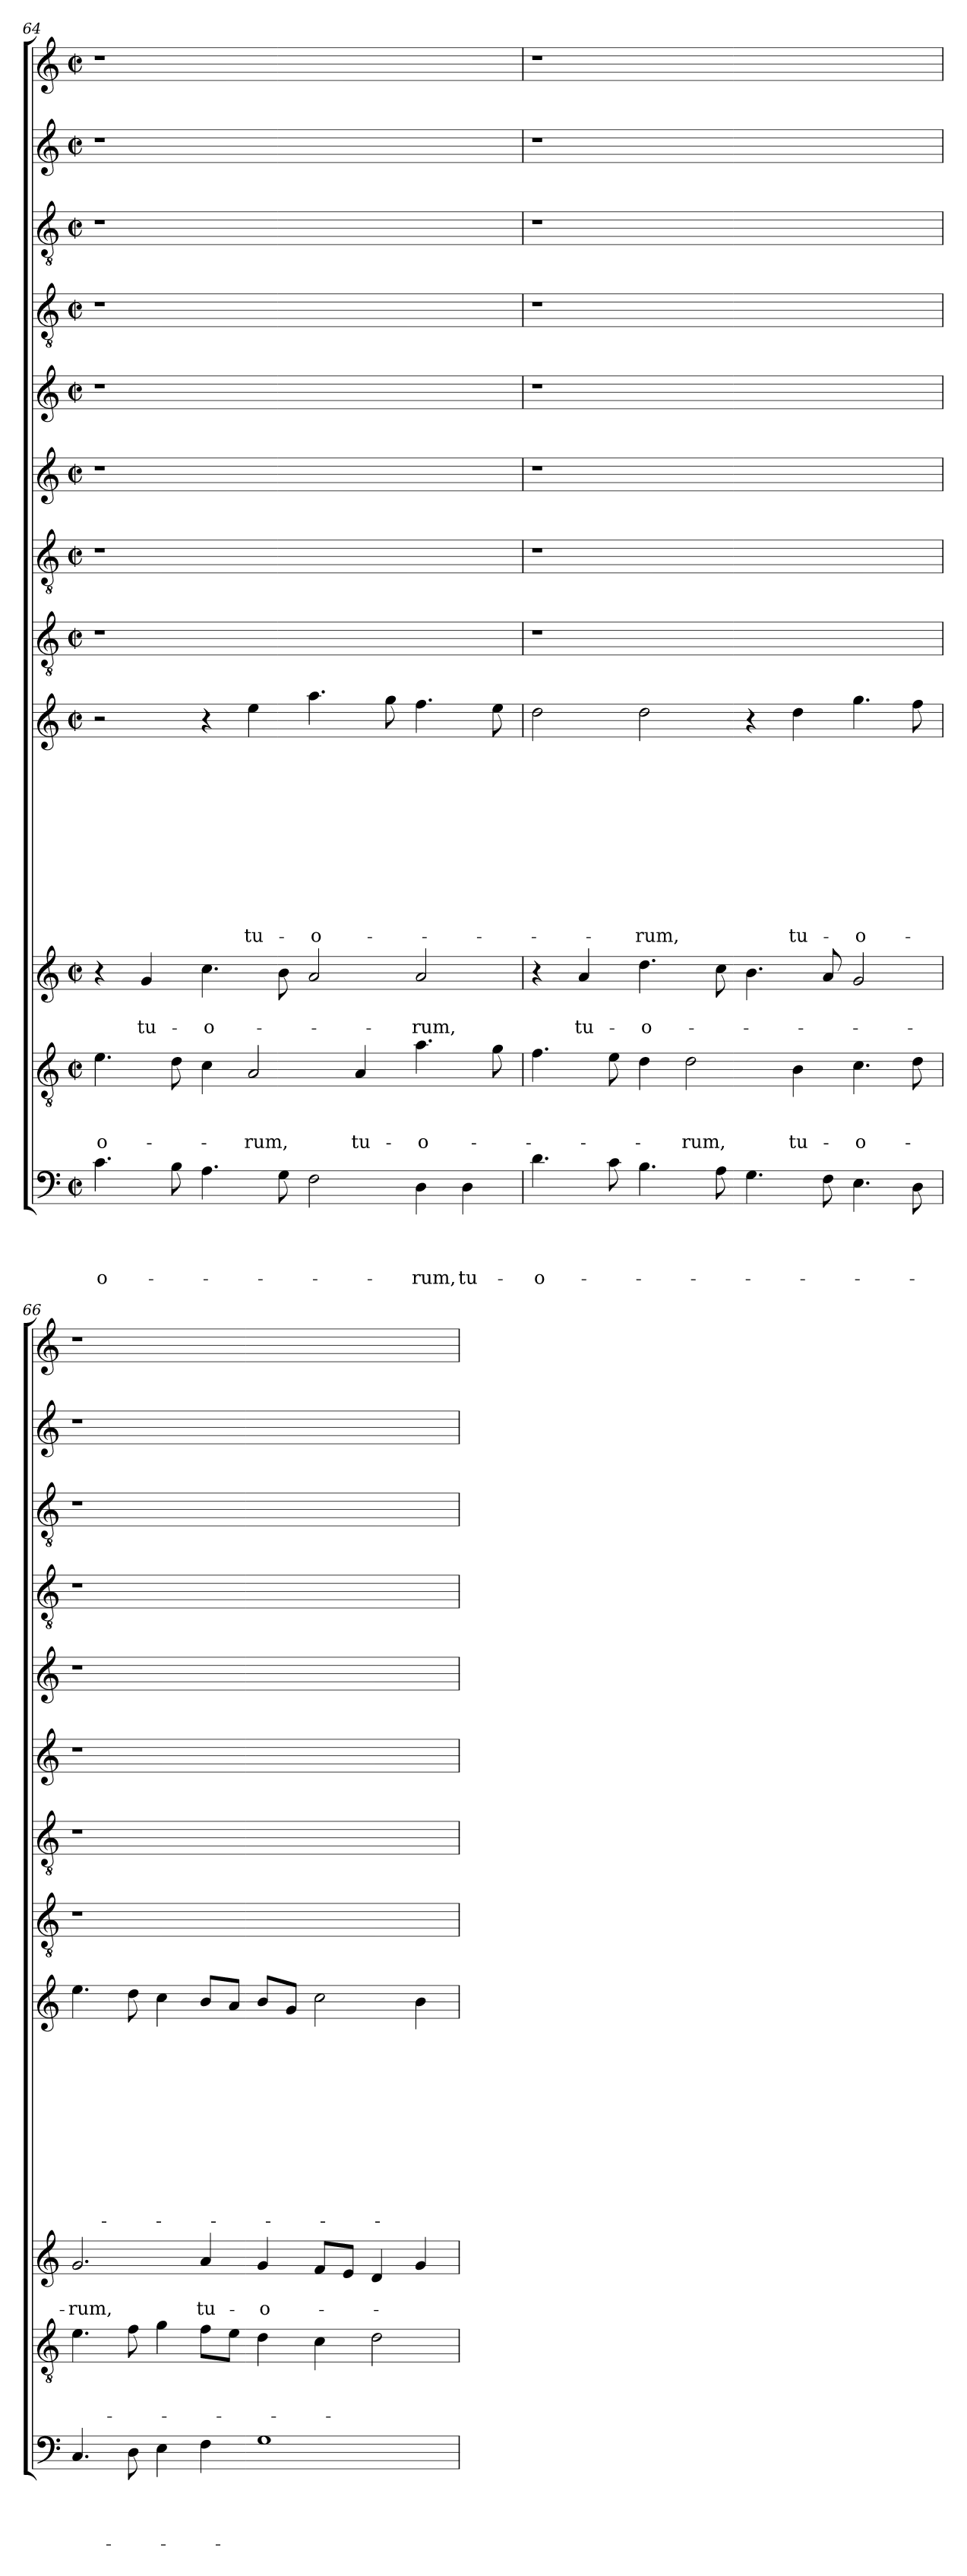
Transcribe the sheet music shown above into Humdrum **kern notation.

**kern	**text	**text	**text	**text	**kern	**text	**text	**text	**kern	**text	**text	**kern	**text	**text	**text	**text	**text	**text	**text	**text	**text	**text	**text	**kern	**kern	**kern	**kern	**kern	**kern	**kern	**kern
*part12	*part12	*part12	*part12	*part12	*part11	*part11	*part11	*part11	*part10	*part10	*part10	*part9	*part9	*part9	*part9	*part9	*part9	*part9	*part9	*part9	*part9	*part9	*part9	*part8	*part7	*part6	*part5	*part4	*part3	*part2	*part1
*staff12	*staff12	*staff12	*staff12	*staff12	*staff11	*staff11	*staff11	*staff11	*staff10	*staff10	*staff10	*staff9	*staff9	*staff9	*staff9	*staff9	*staff9	*staff9	*staff9	*staff9	*staff9	*staff9	*staff9	*staff8	*staff7	*staff6	*staff5	*staff4	*staff3	*staff2	*staff1
*clefF4	*	*	*	*	*clefGv2	*	*	*	*clefG2	*	*	*clefG2	*	*	*	*	*	*	*	*	*	*	*	*clefGv2	*clefGv2	*clefG2	*clefG2	*clefGv2	*clefGv2	*clefG2	*clefG2
*k[]	*	*	*	*	*k[]	*	*	*	*k[]	*	*	*k[]	*	*	*	*	*	*	*	*	*	*	*	*k[]	*k[]	*k[]	*k[]	*k[]	*k[]	*k[]	*k[]
*C:	*	*	*	*	*C:	*	*	*	*C:	*	*	*C:	*	*	*	*	*	*	*	*	*	*	*	*C:	*C:	*C:	*C:	*C:	*C:	*C:	*C:
*M2/2	*	*	*	*	*M2/2	*	*	*	*M2/2	*	*	*M2/2	*	*	*	*	*	*	*	*	*	*	*	*M2/2	*M2/2	*M2/2	*M2/2	*M2/2	*M2/2	*M2/2	*M2/2
*met(c|)	*	*	*	*	*met(c|)	*	*	*	*met(c|)	*	*	*met(c|)	*	*	*	*	*	*	*	*	*	*	*	*met(c|)	*met(c|)	*met(c|)	*met(c|)	*met(c|)	*met(c|)	*met(c|)	*met(c|)
=64	=64	=64	=64	=64	=64	=64	=64	=64	=64	=64	=64	=64	=64	=64	=64	=64	=64	=64	=64	=64	=64	=64	=64	=64	=64	=64	=64	=64	=64	=64	=64
4.c\	.	.	.	-o-	4.e\	.	.	-o-	4r	.	.	2r	.	.	.	.	.	.	.	.	.	.	.	1r	1r	1r	1r	1r	1r	1r	1r
.	.	.	.	.	.	.	.	.	4g/	.	tu-	.	.	.	.	.	.	.	.	.	.	.	.	.	.	.	.	.	.	.	.
8B\	.	.	.	.	8d\	.	.	.	.	.	.	.	.	.	.	.	.	.	.	.	.	.	.	.	.	.	.	.	.	.	.
4.A\	.	.	.	.	4c\	.	.	.	4.cc\	.	-o-	4r	.	.	.	.	.	.	.	.	.	.	.	.	.	.	.	.	.	.	.
.	.	.	.	.	2A/	.	.	-rum,	.	.	.	4ee\	.	.	.	.	.	.	.	.	.	.	tu-	.	.	.	.	.	.	.	.
8G\	.	.	.	.	.	.	.	.	8b\	.	.	.	.	.	.	.	.	.	.	.	.	.	.	.	.	.	.	.	.	.	.
2F\	.	.	.	.	.	.	.	.	2a/	.	.	4.aa\	.	.	.	.	.	.	.	.	.	.	-o-	1ryy	1ryy	1ryy	1ryy	1ryy	1ryy	1ryy	1ryy
.	.	.	.	.	4A/	.	.	tu-	.	.	.	.	.	.	.	.	.	.	.	.	.	.	.	.	.	.	.	.	.	.	.
.	.	.	.	.	.	.	.	.	.	.	.	8gg\	.	.	.	.	.	.	.	.	.	.	.	.	.	.	.	.	.	.	.
4D\	.	.	.	-rum,	4.a\	.	.	-o-	2a/	.	-rum,	4.ff\	.	.	.	.	.	.	.	.	.	.	.	.	.	.	.	.	.	.	.
4D\	.	.	.	tu-	.	.	.	.	.	.	.	.	.	.	.	.	.	.	.	.	.	.	.	.	.	.	.	.	.	.	.
.	.	.	.	.	8g\	.	.	.	.	.	.	8ee\	.	.	.	.	.	.	.	.	.	.	.	.	.	.	.	.	.	.	.
=65	=65	=65	=65	=65	=65	=65	=65	=65	=65	=65	=65	=65	=65	=65	=65	=65	=65	=65	=65	=65	=65	=65	=65	=65	=65	=65	=65	=65	=65	=65	=65
4.d\	.	.	.	-o-	4.f\	.	.	.	4r	.	.	2dd\	.	.	.	.	.	.	.	.	.	.	.	1r	1r	1r	1r	1r	1r	1r	1r
.	.	.	.	.	.	.	.	.	4a/	.	tu-	.	.	.	.	.	.	.	.	.	.	.	.	.	.	.	.	.	.	.	.
8c\	.	.	.	.	8e\	.	.	.	.	.	.	.	.	.	.	.	.	.	.	.	.	.	.	.	.	.	.	.	.	.	.
4.B\	.	.	.	.	4d\	.	.	.	4.dd\	.	-o-	2dd\	.	.	.	.	.	.	.	.	.	.	-rum,	.	.	.	.	.	.	.	.
.	.	.	.	.	2d\	.	.	-rum,	.	.	.	.	.	.	.	.	.	.	.	.	.	.	.	.	.	.	.	.	.	.	.
8A\	.	.	.	.	.	.	.	.	8cc\	.	.	.	.	.	.	.	.	.	.	.	.	.	.	.	.	.	.	.	.	.	.
4.G\	.	.	.	.	.	.	.	.	4.b\	.	.	4r	.	.	.	.	.	.	.	.	.	.	.	1ryy	1ryy	1ryy	1ryy	1ryy	1ryy	1ryy	1ryy
.	.	.	.	.	4B\	.	.	tu-	.	.	.	4dd\	.	.	.	.	.	.	.	.	.	.	tu-	.	.	.	.	.	.	.	.
8F\	.	.	.	.	.	.	.	.	8a/	.	.	.	.	.	.	.	.	.	.	.	.	.	.	.	.	.	.	.	.	.	.
4.E\	.	.	.	.	4.c\	.	.	-o-	2g/	.	.	4.gg\	.	.	.	.	.	.	.	.	.	.	-o-	.	.	.	.	.	.	.	.
8D\	.	.	.	.	8d\	.	.	.	.	.	.	8ff\	.	.	.	.	.	.	.	.	.	.	.	.	.	.	.	.	.	.	.
!!LO:LB:g=z
=66	=66	=66	=66	=66	=66	=66	=66	=66	=66	=66	=66	=66	=66	=66	=66	=66	=66	=66	=66	=66	=66	=66	=66	=66	=66	=66	=66	=66	=66	=66	=66
4.C/	.	.	.	.	4.e\	.	.	.	2.g/	.	-rum,	4.ee\	.	.	.	.	.	.	.	.	.	.	.	1r	1r	1r	1r	1r	1r	1r	1r
8D\	.	.	.	.	8f\	.	.	.	.	.	.	8dd\	.	.	.	.	.	.	.	.	.	.	.	.	.	.	.	.	.	.	.
4E\	.	.	.	.	4g\	.	.	.	.	.	.	4cc\	.	.	.	.	.	.	.	.	.	.	.	.	.	.	.	.	.	.	.
4F\	.	.	.	.	8f\L	.	.	.	4a/	.	tu-	8b/L	.	.	.	.	.	.	.	.	.	.	.	.	.	.	.	.	.	.	.
.	.	.	.	.	8e\J	.	.	.	.	.	.	8a/J	.	.	.	.	.	.	.	.	.	.	.	.	.	.	.	.	.	.	.
1G	.	.	.	.	4d\	.	.	.	4g/	.	-o-	8b/L	.	.	.	.	.	.	.	.	.	.	.	1ryy	1ryy	1ryy	1ryy	1ryy	1ryy	1ryy	1ryy
.	.	.	.	.	.	.	.	.	.	.	.	8g/J	.	.	.	.	.	.	.	.	.	.	.	.	.	.	.	.	.	.	.
.	.	.	.	.	4c\	.	.	.	8f/L	.	.	2cc\	.	.	.	.	.	.	.	.	.	.	.	.	.	.	.	.	.	.	.
.	.	.	.	.	.	.	.	.	8e/J	.	.	.	.	.	.	.	.	.	.	.	.	.	.	.	.	.	.	.	.	.	.
.	.	.	.	.	2d\	.	.	.	4d/	.	.	.	.	.	.	.	.	.	.	.	.	.	.	.	.	.	.	.	.	.	.
.	.	.	.	.	.	.	.	.	4g/	.	.	4b\	.	.	.	.	.	.	.	.	.	.	.	.	.	.	.	.	.	.	.
=	=	=	=	=	=	=	=	=	=	=	=	=	=	=	=	=	=	=	=	=	=	=	=	=	=	=	=	=	=	=	=
*-	*-	*-	*-	*-	*-	*-	*-	*-	*-	*-	*-	*-	*-	*-	*-	*-	*-	*-	*-	*-	*-	*-	*-	*-	*-	*-	*-	*-	*-	*-	*-
